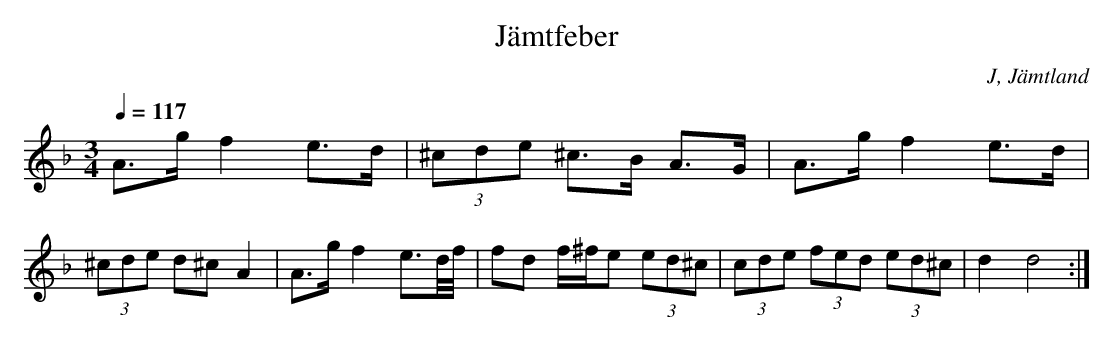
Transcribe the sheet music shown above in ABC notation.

X:1
T: Jämtfeber
O: J, Jämtland
M:3/4
L:1/8
Q:1/4=117
K:Dm
A>g f2 e>d|(3^cde ^c>B A>G|A>g f2 e>d|(3^cde d^c A2|A>g f2 e>d/f//|fd f/^f/e (3ed^c|(3cde (3fed (3ed^c|d2 d4 :|
